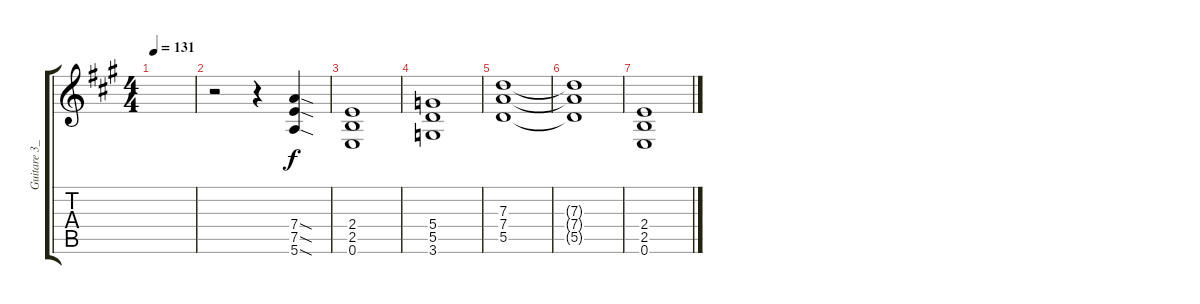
\track ("Guitare 3_3" "Guitare 3_") {instrument overdrivenguitar}
\staff {score tabs}
\tuning (E4 B3 G3 D3 A2 E2) {hide}
\ts (4 4)
\tempo 131
\clef g2
\ks a
|
r.2 r.4 (7.4{sod} 7.5{sod} 5.6{sod}).4 |
(2.4 2.5 0.6).1 |
(5.4 5.5 3.6).1 |
(7.3 7.4 5.5).1 |
(7.3{t} 7.4{t} 5.5{t}).1 |
(2.4 2.5 0.6).1
